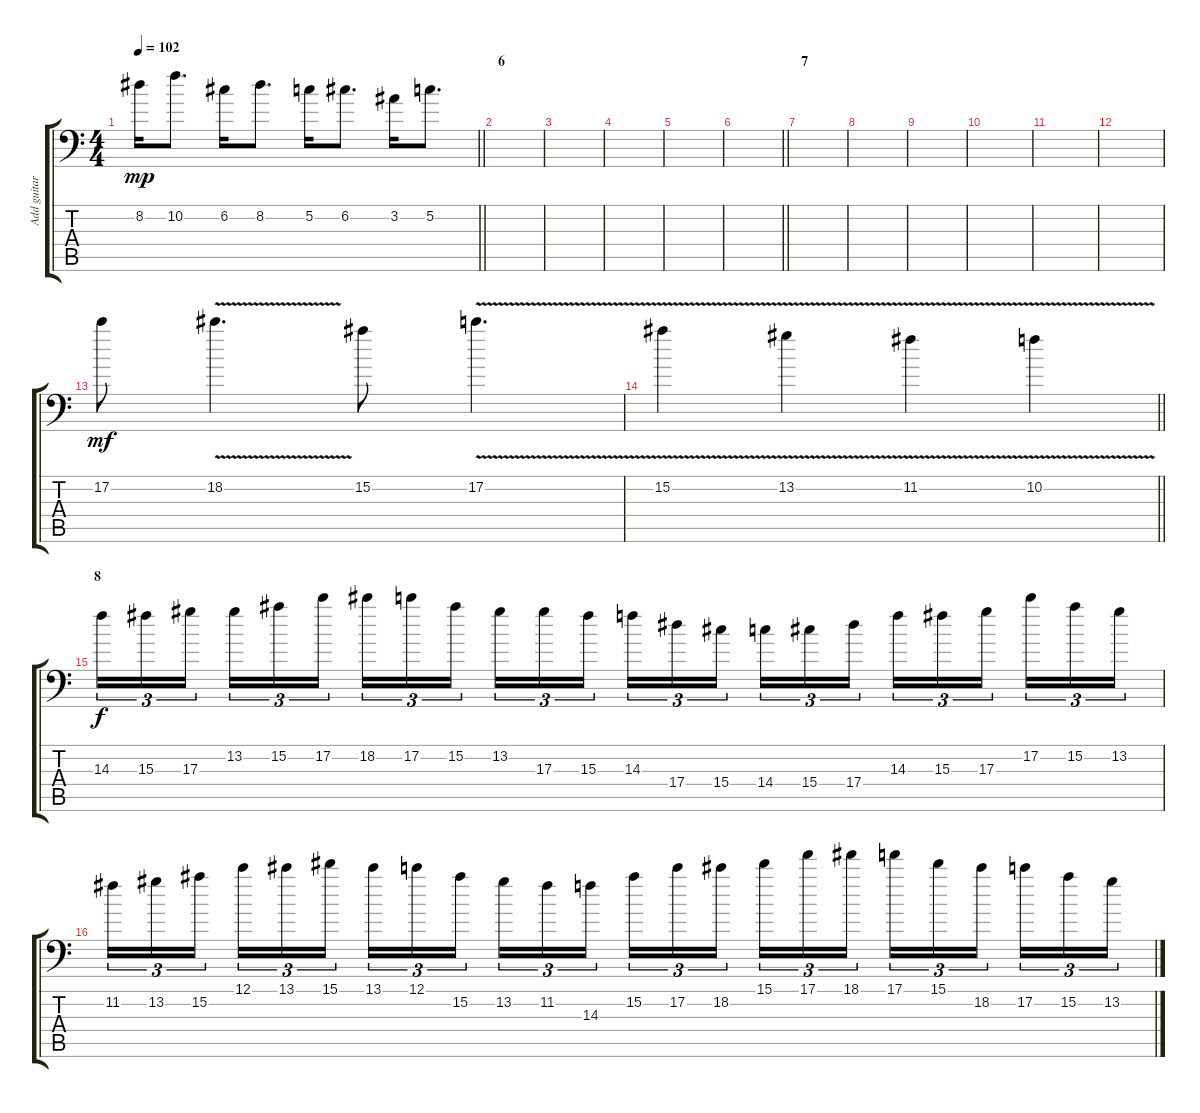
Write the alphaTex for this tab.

\track ("Add guitar" "Add guitar") {instrument overdrivenguitar}
\staff {score tabs}
\tuning (C4 G3 Eb3 Bb2 F2 Bb1) {hide}
\ts (4 4)
\tempo 102
\clef f4
\barLineRight lightlight
\ks c
8.2.16{dy mp} 10.2.8{d} 6.2.16 8.2.8{d} 5.2.16 6.2.8{d} 3.2.16 5.2.8{d} |
\section ("" "6")
|
|
|
|
\barLineRight lightlight
|
\section ("" "7")
|
|
|
|
|
|
17.2.8{dy mf} 18.2{v}.4{d} 15.2.8 17.2{v}.4{d} |
\barLineRight lightlight
15.2{v}.4 13.2{v}.4 11.2{v}.4 10.2{v}.4 |
\section ("" "8")
14.3.16{tu (3 2) dy f} 15.3.16{tu (3 2)} 17.3.16{tu (3 2) beam splitsecondary} 13.2.16{tu (3 2)} 15.2.16{tu (3 2)} 17.2.16{tu (3 2)} 18.2.16{tu (3 2)} 17.2.16{tu (3 2)} 15.2.16{tu (3 2) beam splitsecondary} 13.2.16{tu (3 2)} 17.3.16{tu (3 2)} 15.3.16{tu (3 2)} 14.3.16{tu (3 2)} 17.4.16{tu (3 2)} 15.4.16{tu (3 2) beam splitsecondary} 14.4.16{tu (3 2)} 15.4.16{tu (3 2)} 17.4.16{tu (3 2)} 14.3.16{tu (3 2)} 15.3.16{tu (3 2)} 17.3.16{tu (3 2) beam splitsecondary} 17.2.16{tu (3 2)} 15.2.16{tu (3 2)} 13.2.16{tu (3 2)} |
11.2.16{tu (3 2)} 13.2.16{tu (3 2)} 15.2.16{tu (3 2) beam splitsecondary} 12.1.16{tu (3 2)} 13.1.16{tu (3 2)} 15.1.16{tu (3 2)} 13.1.16{tu (3 2)} 12.1.16{tu (3 2)} 15.2.16{tu (3 2) beam splitsecondary} 13.2.16{tu (3 2)} 11.2.16{tu (3 2)} 14.3.16{tu (3 2)} 15.2.16{tu (3 2)} 17.2.16{tu (3 2)} 18.2.16{tu (3 2) beam splitsecondary} 15.1.16{tu (3 2)} 17.1.16{tu (3 2)} 18.1.16{tu (3 2)} 17.1.16{tu (3 2)} 15.1.16{tu (3 2)} 18.2.16{tu (3 2) beam splitsecondary} 17.2.16{tu (3 2)} 15.2.16{tu (3 2)} 13.2.16{tu (3 2)}
